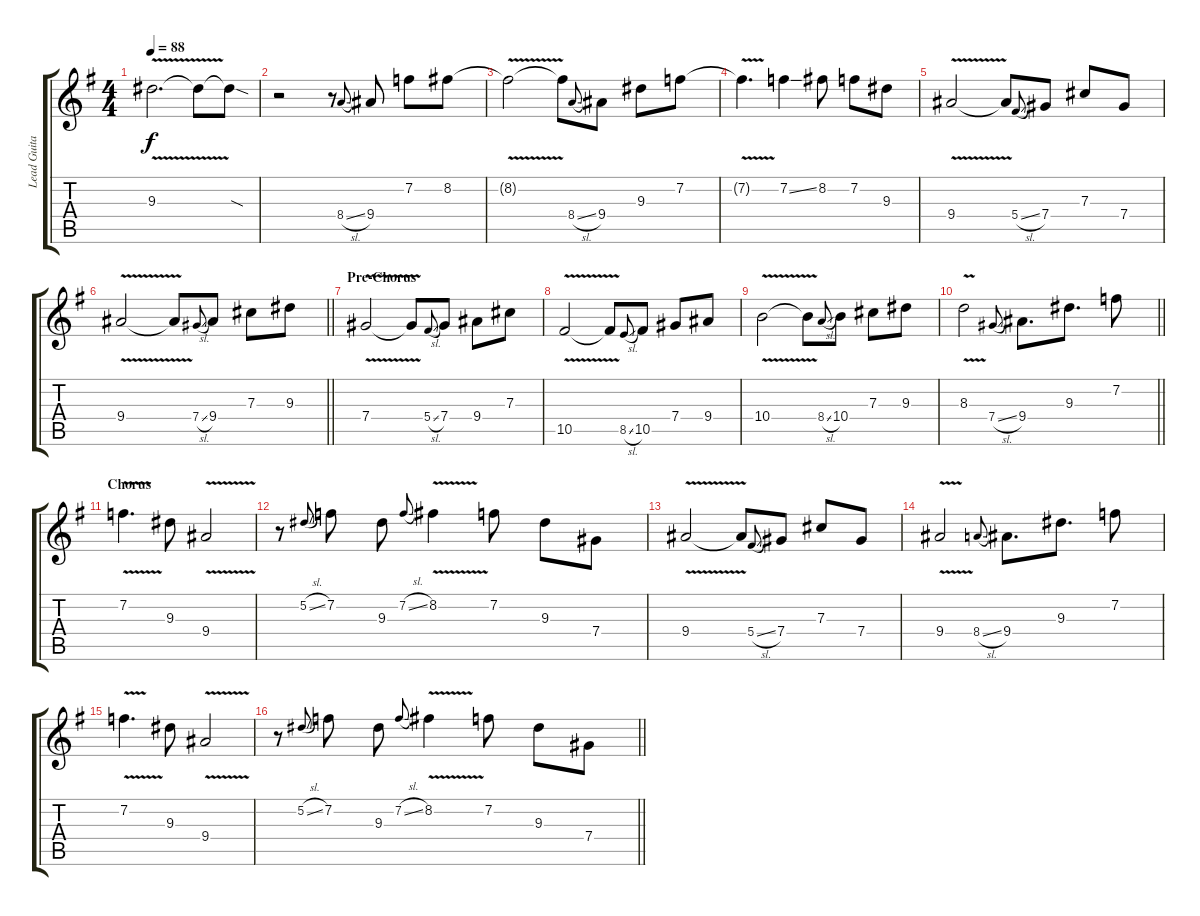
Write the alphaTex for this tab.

\track ("Lead Guitar" "Lead Guita") {instrument electricguitarclean}
\staff {score tabs}
\tuning (Eb4 Bb3 Gb3 Db3 Ab2 Eb2) {hide}
\ts (4 4)
\tempo 88
\clef g2
\ks g
9.3{v}.2{d dy f} 9.3{t}.8 9.3{sod t}.8 |
r.2 r.8 8.4{sl}.8{gr onbeat} 9.4.8 7.2.8 8.2.8 |
8.2{v t}.2 8.2{t}.8 8.4{sl}.8{gr onbeat} 9.4.8 9.3.8 7.2.8 |
7.2{v t}.4{d} 7.2{ss}.4 8.2.8 7.2.8 9.3.8 |
9.4{v}.2 9.4{t}.8 5.4{sl}.8{gr onbeat} 7.4.8 7.3.8 7.4.8 |
\barLineRight lightlight
9.4{v}.2 9.4{t}.8 7.4{sl}.8{gr onbeat} 9.4.8 7.3.8 9.3.8 |
\section ("" "Pre-Chorus")
7.4{v}.2 7.4{t}.8 5.4{sl}.8{gr onbeat} 7.4.8 9.4.8 7.3.8 |
10.5{v}.2 10.5{t}.8 8.5{sl}.8{gr onbeat} 10.5.8 7.4.8 9.4.8 |
10.4{v}.2 10.4{t}.8 8.4{sl}.8{gr onbeat} 10.4.8 7.3.8 9.3.8 |
\barLineRight lightlight
8.3{v}.2 7.4{sl}.8{gr onbeat} 9.4.8{d} 9.3.8{d} 7.2.8 |
\section ("" "Chorus")
7.2{v}.4{d} 9.3.8 9.4{v}.2 |
r.8 5.2{sl}.8{gr onbeat} 7.2.8 9.3.8 7.2{sl}.8{gr onbeat} 8.2{v}.4 7.2.8 9.3.8 7.4.8 |
9.4{v}.2 9.4{t}.8 5.4{sl}.8{gr onbeat} 7.4.8 7.3.8 7.4.8 |
9.4{v}.2 8.4{sl}.8{gr onbeat} 9.4.8{d} 9.3.8{d} 7.2.8 |
7.2{v}.4{d} 9.3.8 9.4{v}.2 |
\barLineRight lightlight
r.8 5.2{sl}.8{gr onbeat} 7.2.8 9.3.8 7.2{sl}.8{gr onbeat} 8.2{v}.4 7.2.8 9.3.8 7.4.8
